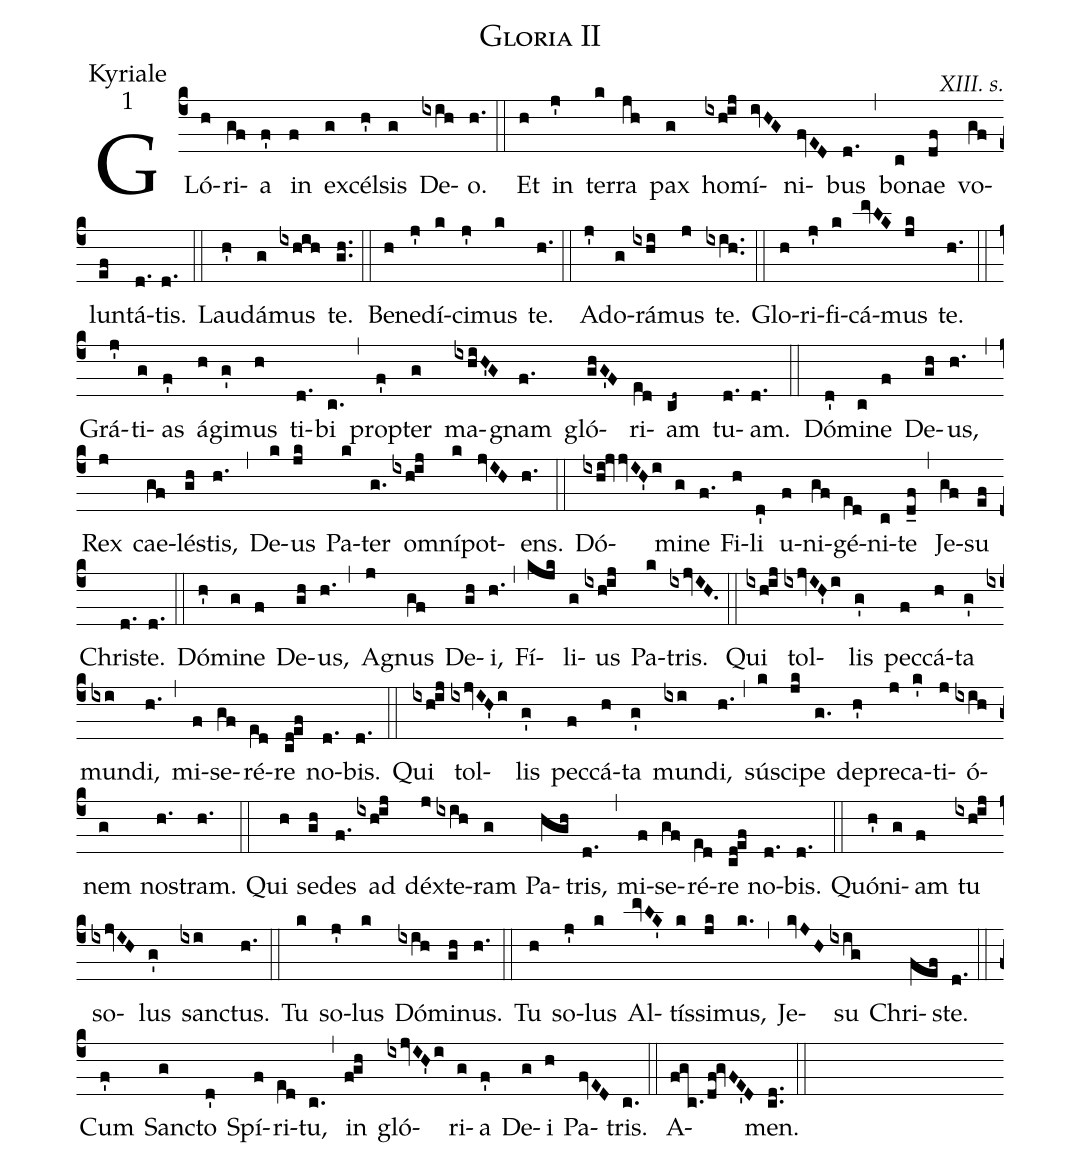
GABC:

name:Gloria II;
office-part:Kyriale;
mode:1;
commentary:XIII. s.;
%%
(c4) GLó(h)ri(gf)a(f') in(f) ex(g)cél(h')sis(g) De(ixih)o.(h.) (::) Et(h) in(j') ter(k)ra(jh) pax(g) ho(ixhij)mí(ivHG)ni(fvED)bus(d.) (,) bo(c)nae(df) vo(gf)lun(ef)tá(d.)tis.(d.) (::) Lau(h')dá(g)mus(ixhih) te.(gh..) (::) Be(h)ne(j')dí(k)ci(j')mus(k) te.(h.) (::) Ad(j')o(g)rá(ixhi)mus(j) te.(ixih..) (::) Glo(h)ri(j')fi(k)cá(mvLK)mus(jk) te.(h.) (::) Grá(j')ti(g)as(f') á(h)gi(g')mus(h) ti(d.)bi(c.) (,) pro(f')pter(g) ma(ixhiH'G)gnam(f.) gló(ghG'F)ri(e[ll:1]d)am(cd~) tu(d.)am.(d.) (::) Dó(d')mi(c)ne(f) De(gh)us,(h.) (,) Rex(j) cae(gf)lé(gh)stis,(h.) (,) De(k)us(jk) Pa(k)ter(g.) o(ixhij)mní(k)pot(jvIH)ens.(h.) (::) Dó(ixhi!jvvIH'i)mi(g)ne(f.) Fi(h)li(d') u(f)ni(gf)gé(e[ll:1]d)ni(c)te(d_f) (,) Je(gf)su(ef) Chri(d.)ste.(d.) (::) Dó(h')mi(g)ne(f) De(gh)us,(h.) (,) A(j)gnus(gf) De(gh)i,(h.) (,) Fí(kjk)li(g)us(ixhij) Pa(k)tris.(ixjvIH.) (::) Qui(ixhij) tol(ixjvIH'i)lis(g') pec(f)cá(h)ta(g') mun(ixi)di,(h.) (,) mi(f)se(gf)ré(e[ll:1]d)re(cd!ef) no(d.)bis.(d.) (::) Qui(ixhij) tol(ixjvIH'i)lis(g') pec(f)cá(h)ta(g') mun(ixi)di,(h.) (,) sús(k)ci(jk)pe(g.) de(h')pre(j)ca(k')ti(j)ó(ixih)nem(g) no(h.)stram.(h.) (::) Qui(h) se(gh)des(f.) ad(ixhij) déx(j)te(ixih)ram(g) Pa(hgh)tris,(d.) (,) mi(f)se(gf)ré(e[ll:1]d)re(cd!ef) no(d.)bis.(d.) (::) Quó(h')ni(g)am(f) tu(ixhij) so(ixjvIH)lus(g') san(ixi)ctus.(h.) (::) Tu(k) so(j')lus(k) Dó(ixih)mi(gh)nus.(h.) (::) Tu(h) so(j')lus(k) Al(mvLK')tís(k)si(jk)mus,(k.) (,) Je(kvJH)su(ixig) Chri(fef)ste.(d.) (::) Cum(f') San(g)cto(d') Spí(f)ri(e[ll:1]d)tu,(c.) (,) in(fgh) gló(ixjvIH'i)ri(g)a(f') De(g)i(h) Pa(fvED)tris.(c.) (::) A(fgc./df!gvFE'D)men.(cd..) (::)
